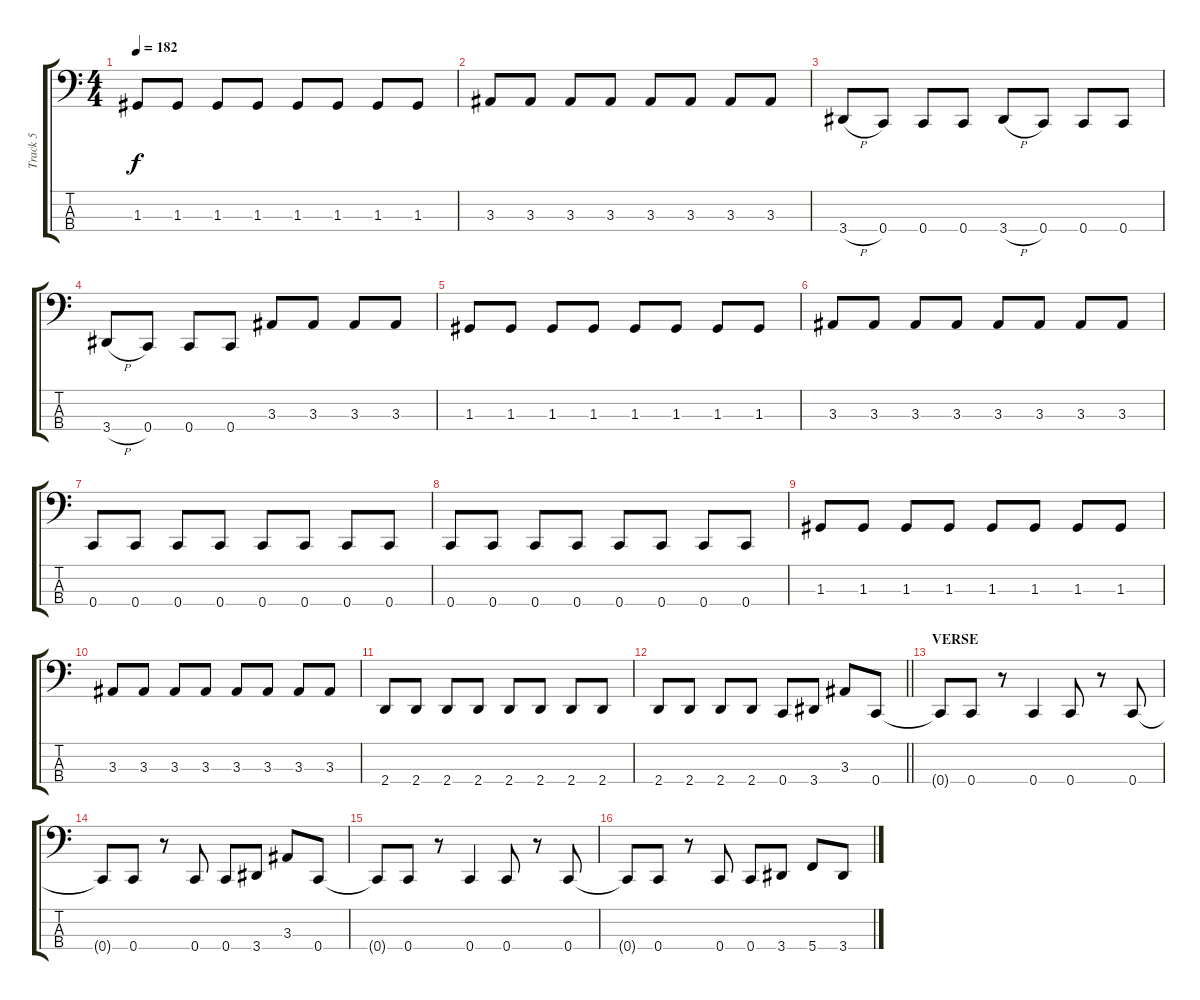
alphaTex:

\track ("Track 5" "Track 5") {instrument electricbassfinger}
\staff {score tabs}
\tuning (F2 C2 G1 C1) {hide}
\ts (4 4)
\tempo 182
\clef f4
\ks c
1.3.8{dy f} 1.3.8 1.3.8 1.3.8 1.3.8 1.3.8 1.3.8 1.3.8 |
3.3.8 3.3.8 3.3.8 3.3.8 3.3.8 3.3.8 3.3.8 3.3.8 |
3.4{h}.8 0.4.8 0.4.8 0.4.8 3.4{h}.8 0.4.8 0.4.8 0.4.8 |
3.4{h}.8 0.4.8 0.4.8 0.4.8 3.3.8 3.3.8 3.3.8 3.3.8 |
1.3.8 1.3.8 1.3.8 1.3.8 1.3.8 1.3.8 1.3.8 1.3.8 |
3.3.8 3.3.8 3.3.8 3.3.8 3.3.8 3.3.8 3.3.8 3.3.8 |
0.4.8 0.4.8 0.4.8 0.4.8 0.4.8 0.4.8 0.4.8 0.4.8 |
0.4.8 0.4.8 0.4.8 0.4.8 0.4.8 0.4.8 0.4.8 0.4.8 |
1.3.8 1.3.8 1.3.8 1.3.8 1.3.8 1.3.8 1.3.8 1.3.8 |
3.3.8 3.3.8 3.3.8 3.3.8 3.3.8 3.3.8 3.3.8 3.3.8 |
2.4.8 2.4.8 2.4.8 2.4.8 2.4.8 2.4.8 2.4.8 2.4.8 |
\barLineRight lightlight
2.4.8 2.4.8 2.4.8 2.4.8 0.4.8 3.4.8 3.3.8 0.4.8 |
\section ("" "VERSE")
0.4{t}.8 0.4.8 r.8 0.4.4 0.4.8 r.8 0.4.8 |
0.4{t}.8 0.4.8 r.8 0.4.8 0.4.8 3.4.8 3.3.8 0.4.8 |
0.4{t}.8 0.4.8 r.8 0.4.4 0.4.8 r.8 0.4.8 |
0.4{t}.8 0.4.8 r.8 0.4.8 0.4.8 3.4.8 5.4.8 3.4.8
